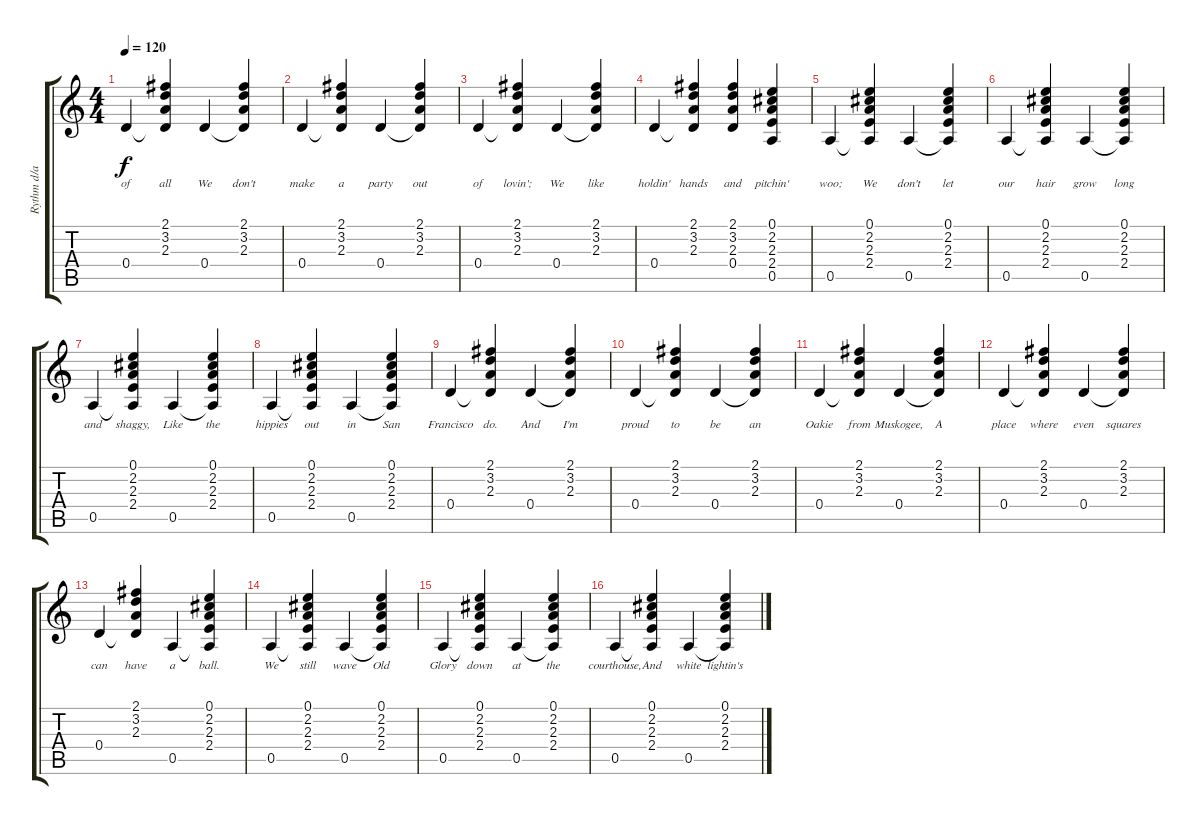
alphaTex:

\track ("Rythm d/a" "Rythm d/a") {instrument acousticguitarnylon}
\staff {score tabs}
\tuning (E4 B3 G3 D3 A2 E2) {hide}
\ts (4 4)
\tempo 120
\clef g2
\ks c
0.4.4{lyrics (0 "of") lyrics (1 "") lyrics (2 "") lyrics (3 "") lyrics (4 "") dy f} (2.1 3.2 2.3 0.4{t}).4{lyrics (0 "all") lyrics (1 "") lyrics (2 "") lyrics (3 "") lyrics (4 "")} 0.4.4{lyrics (0 "We") lyrics (1 "") lyrics (2 "") lyrics (3 "") lyrics (4 "")} (2.1 3.2 2.3 0.4{t}).4{lyrics (0 "don't") lyrics (1 "") lyrics (2 "") lyrics (3 "") lyrics (4 "")} |
0.4.4{lyrics (0 "make") lyrics (1 "") lyrics (2 "") lyrics (3 "") lyrics (4 "")} (2.1 3.2 2.3 0.4{t}).4{lyrics (0 "a") lyrics (1 "") lyrics (2 "") lyrics (3 "") lyrics (4 "")} 0.4.4{lyrics (0 "party") lyrics (1 "") lyrics (2 "") lyrics (3 "") lyrics (4 "")} (2.1 3.2 2.3 0.4{t}).4{lyrics (0 "out") lyrics (1 "") lyrics (2 "") lyrics (3 "") lyrics (4 "")} |
0.4.4{lyrics (0 "of") lyrics (1 "") lyrics (2 "") lyrics (3 "") lyrics (4 "")} (2.1 3.2 2.3 0.4{t}).4{lyrics (0 "lovin';") lyrics (1 "") lyrics (2 "") lyrics (3 "") lyrics (4 "")} 0.4.4{lyrics (0 "We") lyrics (1 "") lyrics (2 "") lyrics (3 "") lyrics (4 "")} (2.1 3.2 2.3 0.4{t}).4{lyrics (0 "like") lyrics (1 "") lyrics (2 "") lyrics (3 "") lyrics (4 "")} |
0.4.4{lyrics (0 "holdin'") lyrics (1 "") lyrics (2 "") lyrics (3 "") lyrics (4 "")} (2.1 3.2 2.3 0.4{t}).4{lyrics (0 "hands") lyrics (1 "") lyrics (2 "") lyrics (3 "") lyrics (4 "")} (2.1 3.2 2.3 0.4).4{lyrics (0 "and") lyrics (1 "") lyrics (2 "") lyrics (3 "") lyrics (4 "")} (0.1 2.2 2.3 2.4 0.5).4{lyrics (0 "pitchin'") lyrics (1 "") lyrics (2 "") lyrics (3 "") lyrics (4 "")} |
0.5.4{lyrics (0 "woo;") lyrics (1 "") lyrics (2 "") lyrics (3 "") lyrics (4 "")} (0.1 2.2 2.3 2.4 0.5{t}).4{lyrics (0 "We") lyrics (1 "") lyrics (2 "") lyrics (3 "") lyrics (4 "")} 0.5.4{lyrics (0 "don't") lyrics (1 "") lyrics (2 "") lyrics (3 "") lyrics (4 "")} (0.1 2.2 2.3 2.4 0.5{t}).4{lyrics (0 "let") lyrics (1 "") lyrics (2 "") lyrics (3 "") lyrics (4 "")} |
0.5.4{lyrics (0 "our") lyrics (1 "") lyrics (2 "") lyrics (3 "") lyrics (4 "")} (0.1 2.2 2.3 2.4 0.5{t}).4{lyrics (0 "hair") lyrics (1 "") lyrics (2 "") lyrics (3 "") lyrics (4 "")} 0.5.4{lyrics (0 "grow") lyrics (1 "") lyrics (2 "") lyrics (3 "") lyrics (4 "")} (0.1 2.2 2.3 2.4 0.5{t}).4{lyrics (0 "long") lyrics (1 "") lyrics (2 "") lyrics (3 "") lyrics (4 "")} |
0.5.4{lyrics (0 "and") lyrics (1 "") lyrics (2 "") lyrics (3 "") lyrics (4 "")} (0.1 2.2 2.3 2.4 0.5{t}).4{lyrics (0 "shaggy,") lyrics (1 "") lyrics (2 "") lyrics (3 "") lyrics (4 "")} 0.5.4{lyrics (0 "Like") lyrics (1 "") lyrics (2 "") lyrics (3 "") lyrics (4 "")} (0.1 2.2 2.3 2.4 0.5{t}).4{lyrics (0 "the") lyrics (1 "") lyrics (2 "") lyrics (3 "") lyrics (4 "")} |
0.5.4{lyrics (0 "hippies") lyrics (1 "") lyrics (2 "") lyrics (3 "") lyrics (4 "")} (0.1 2.2 2.3 2.4 0.5{t}).4{lyrics (0 "out") lyrics (1 "") lyrics (2 "") lyrics (3 "") lyrics (4 "")} 0.5.4{lyrics (0 "in") lyrics (1 "") lyrics (2 "") lyrics (3 "") lyrics (4 "")} (0.1 2.2 2.3 2.4 0.5{t}).4{lyrics (0 "San") lyrics (1 "") lyrics (2 "") lyrics (3 "") lyrics (4 "")} |
0.4.4{lyrics (0 "Francisco") lyrics (1 "") lyrics (2 "") lyrics (3 "") lyrics (4 "")} (2.1 3.2 2.3 0.4{t}).4{lyrics (0 "do.") lyrics (1 "") lyrics (2 "") lyrics (3 "") lyrics (4 "")} 0.4.4{lyrics (0 "And") lyrics (1 "") lyrics (2 "") lyrics (3 "") lyrics (4 "")} (2.1 3.2 2.3 0.4{t}).4{lyrics (0 "I'm") lyrics (1 "") lyrics (2 "") lyrics (3 "") lyrics (4 "")} |
0.4.4{lyrics (0 "proud") lyrics (1 "") lyrics (2 "") lyrics (3 "") lyrics (4 "")} (2.1 3.2 2.3 0.4{t}).4{lyrics (0 "to") lyrics (1 "") lyrics (2 "") lyrics (3 "") lyrics (4 "")} 0.4.4{lyrics (0 "be") lyrics (1 "") lyrics (2 "") lyrics (3 "") lyrics (4 "")} (2.1 3.2 2.3 0.4{t}).4{lyrics (0 "an") lyrics (1 "") lyrics (2 "") lyrics (3 "") lyrics (4 "")} |
0.4.4{lyrics (0 "Oakie") lyrics (1 "") lyrics (2 "") lyrics (3 "") lyrics (4 "")} (2.1 3.2 2.3 0.4{t}).4{lyrics (0 "from") lyrics (1 "") lyrics (2 "") lyrics (3 "") lyrics (4 "")} 0.4.4{lyrics (0 "Muskogee,") lyrics (1 "") lyrics (2 "") lyrics (3 "") lyrics (4 "")} (2.1 3.2 2.3 0.4{t}).4{lyrics (0 "A") lyrics (1 "") lyrics (2 "") lyrics (3 "") lyrics (4 "")} |
0.4.4{lyrics (0 "place") lyrics (1 "") lyrics (2 "") lyrics (3 "") lyrics (4 "")} (2.1 3.2 2.3 0.4{t}).4{lyrics (0 "where") lyrics (1 "") lyrics (2 "") lyrics (3 "") lyrics (4 "")} 0.4.4{lyrics (0 "even") lyrics (1 "") lyrics (2 "") lyrics (3 "") lyrics (4 "")} (2.1 3.2 2.3 0.4{t}).4{lyrics (0 "squares") lyrics (1 "") lyrics (2 "") lyrics (3 "") lyrics (4 "")} |
0.4.4{lyrics (0 "can") lyrics (1 "") lyrics (2 "") lyrics (3 "") lyrics (4 "")} (2.1 3.2 2.3 0.4{t}).4{lyrics (0 "have") lyrics (1 "") lyrics (2 "") lyrics (3 "") lyrics (4 "")} 0.5.4{lyrics (0 "a") lyrics (1 "") lyrics (2 "") lyrics (3 "") lyrics (4 "")} (0.1 2.2 2.3 2.4 0.5{t}).4{lyrics (0 "ball.") lyrics (1 "") lyrics (2 "") lyrics (3 "") lyrics (4 "")} |
0.5.4{lyrics (0 "We") lyrics (1 "") lyrics (2 "") lyrics (3 "") lyrics (4 "")} (0.1 2.2 2.3 2.4 0.5{t}).4{lyrics (0 "still") lyrics (1 "") lyrics (2 "") lyrics (3 "") lyrics (4 "")} 0.5.4{lyrics (0 "wave") lyrics (1 "") lyrics (2 "") lyrics (3 "") lyrics (4 "")} (0.1 2.2 2.3 2.4 0.5{t}).4{lyrics (0 "Old") lyrics (1 "") lyrics (2 "") lyrics (3 "") lyrics (4 "")} |
0.5.4{lyrics (0 "Glory") lyrics (1 "") lyrics (2 "") lyrics (3 "") lyrics (4 "")} (0.1 2.2 2.3 2.4 0.5{t}).4{lyrics (0 "down") lyrics (1 "") lyrics (2 "") lyrics (3 "") lyrics (4 "")} 0.5.4{lyrics (0 "at") lyrics (1 "") lyrics (2 "") lyrics (3 "") lyrics (4 "")} (0.1 2.2 2.3 2.4 0.5{t}).4{lyrics (0 "the") lyrics (1 "") lyrics (2 "") lyrics (3 "") lyrics (4 "")} |
0.5.4{lyrics (0 "courthouse,") lyrics (1 "") lyrics (2 "") lyrics (3 "") lyrics (4 "")} (0.1 2.2 2.3 2.4 0.5{t}).4{lyrics (0 "And") lyrics (1 "") lyrics (2 "") lyrics (3 "") lyrics (4 "")} 0.5.4{lyrics (0 "white") lyrics (1 "") lyrics (2 "") lyrics (3 "") lyrics (4 "")} (0.1 2.2 2.3 2.4 0.5{t}).4{lyrics (0 "lightin's") lyrics (1 "") lyrics (2 "") lyrics (3 "") lyrics (4 "")}
